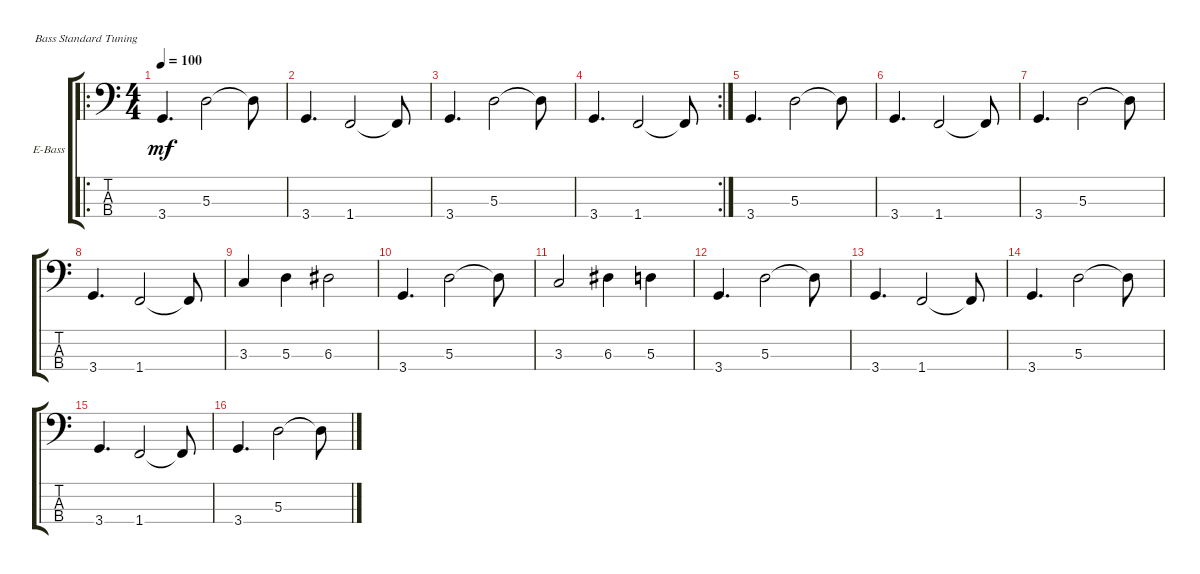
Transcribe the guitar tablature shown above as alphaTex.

\defaultSystemsLayout 4
\bracketExtendMode groupsimilarinstruments
\firstSystemTrackNameOrientation horizontal
\otherSystemsTrackNameOrientation horizontal
\track ("Greg Cohen" "E-Bass") {instrument electricbassfinger}
\staff {score tabs}
\tuning (G2 D2 A1 E1)
\ro
\ts (4 4)
\tempo 100
\clef f4
\ks c
3.4.4{d dy mf instrument electricbassfinger} 5.3.2 5.3{t}.8 |
3.4.4{d} 1.4.2 1.4{t}.8 |
3.4.4{d} 5.3.2 5.3{t}.8 |
\rc 2
3.4.4{d} 1.4.2 1.4{t}.8 |
3.4.4{d} 5.3.2 5.3{t}.8 |
3.4.4{d} 1.4.2 1.4{t}.8 |
3.4.4{d} 5.3.2 5.3{t}.8 |
3.4.4{d} 1.4.2 1.4{t}.8 |
3.3.4 5.3.4 6.3.2 |
3.4.4{d} 5.3.2 5.3{t}.8 |
3.3.2 6.3.4 5.3.4 |
3.4.4{d} 5.3.2 5.3{t}.8 |
3.4.4{d} 1.4.2 1.4{t}.8 |
3.4.4{d} 5.3.2 5.3{t}.8 |
3.4.4{d} 1.4.2 1.4{t}.8 |
3.4.4{d} 5.3.2 5.3{t}.8
